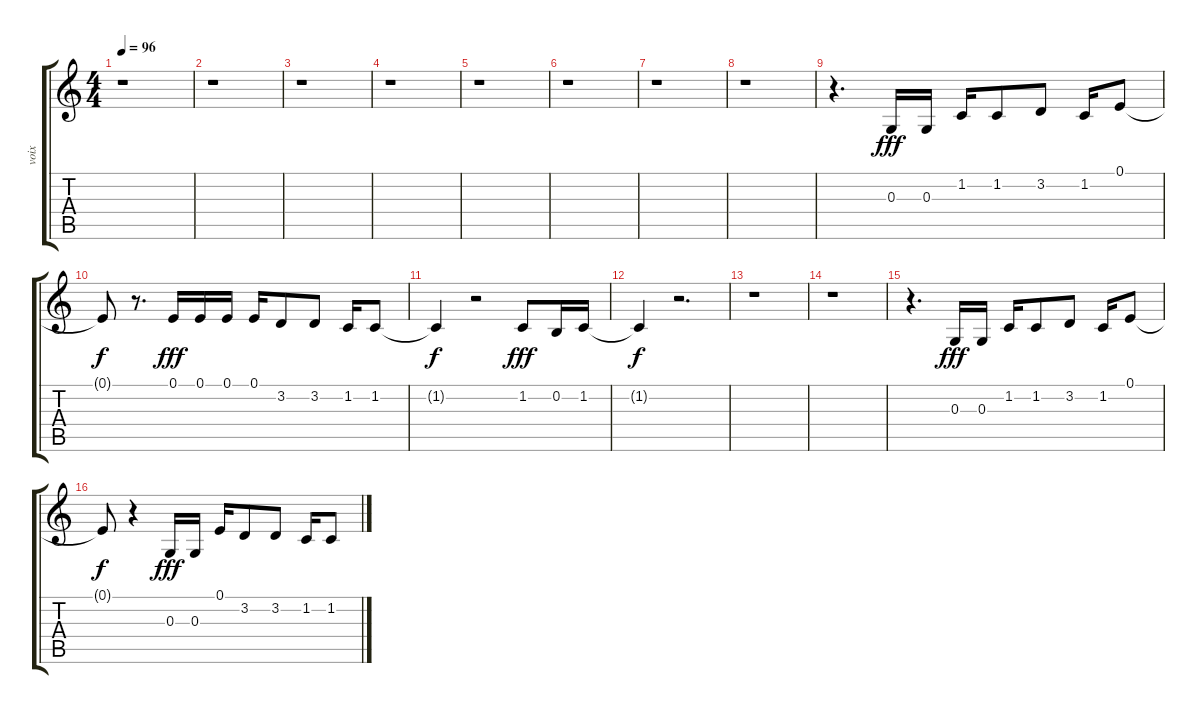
\track ("voix" "voix") {instrument voiceoohs}
\staff {score tabs}
\tuning (E4 B3 G3 D3 A2 E2) {hide}
\ts (4 4)
\tempo 96
\clef g2
\ks c
r.1{dy fff} |
r.1 |
r.1 |
r.1 |
r.1 |
r.1 |
r.1 |
r.1 |
r.4{d} 0.3.16 0.3.16 1.2.16 1.2.8 3.2.8 1.2.16 0.1.8 |
0.1{t}.8{dy f} r.8{d} 0.1.16{dy fff} 0.1.16 0.1.16 0.1.16 3.2.8 3.2.8 1.2.16 1.2.8 |
1.2{t}.4{dy f} r.2 1.2.8{dy fff} 0.2.16 1.2.16 |
1.2{t}.4{dy f} r.2{d} |
r.1 |
r.1 |
r.4{d} 0.3.16{dy fff} 0.3.16 1.2.16 1.2.8 3.2.8 1.2.16 0.1.8 |
0.1{t}.8{dy f} r.4 0.3.16{dy fff} 0.3.16 0.1.16 3.2.8 3.2.8 1.2.16 1.2.8
